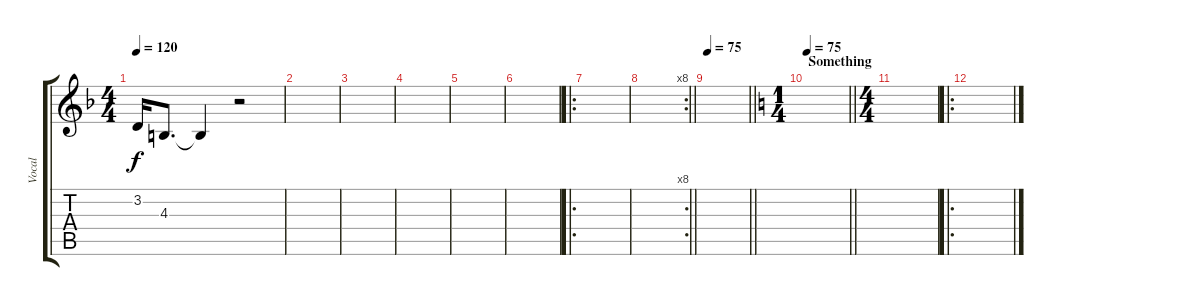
\track ("Vocal" "Vocal") {instrument voiceoohs}
\staff {score tabs}
\tuning (E4 B3 G3 D3 A2 E2) {hide}
\ts (4 4)
\tempo 120
\clef g2
\ks f
3.2{t}.16{dy f} 4.3.8{d} 4.3{t}.4 r.2 |
|
|
|
|
|
\ro
|
\rc 8
\barLineRight lightlight
|
\tempo 75
\barLineRight lightlight
|
\ts (1 4)
\section ("" "Something")
\tempo 75
\barLineRight lightlight
\ks c
|
\ts (4 4)
|
\ro
